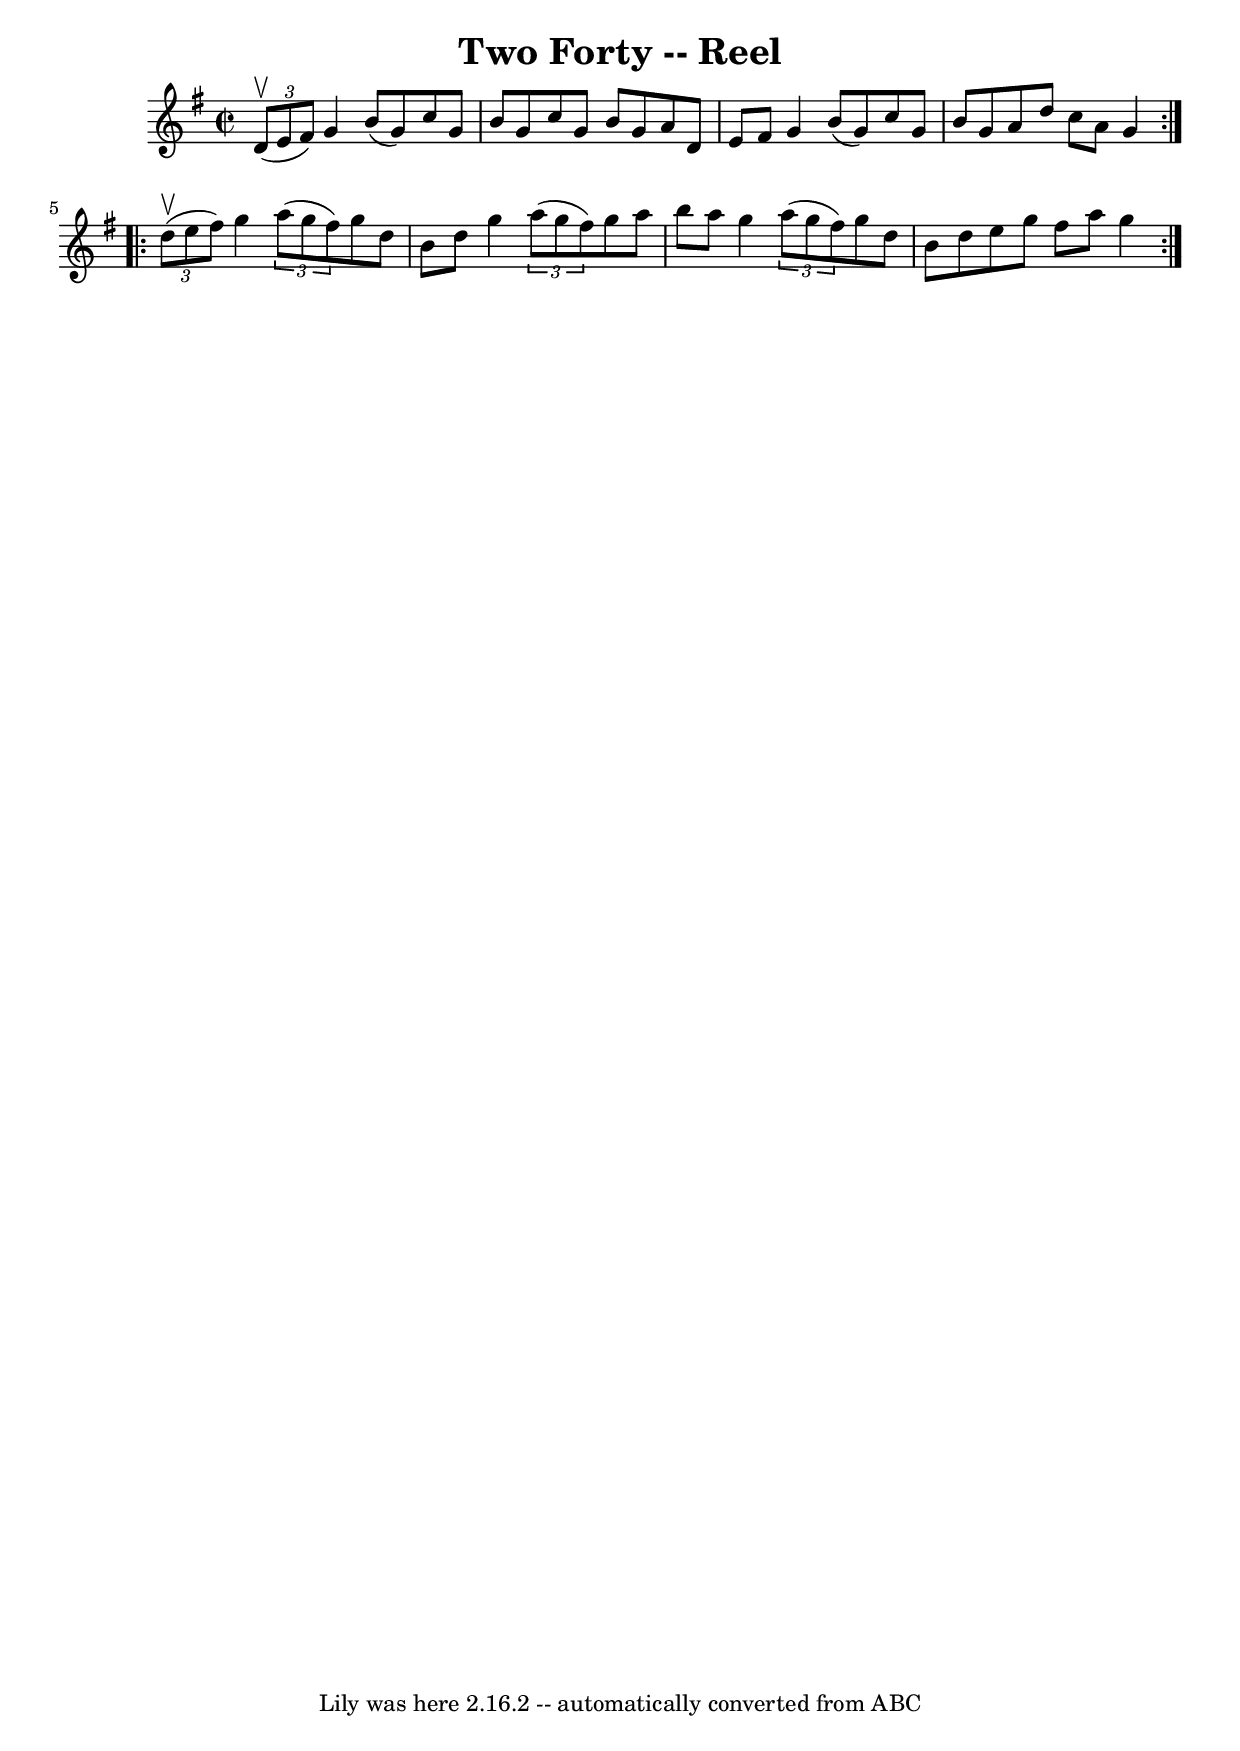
\version "2.16.2"
\include "Mammoth.ily"
\header {
  %% book = "Ryan's Mammoth Collection"
  crossRefNumber = "1"
  footnotes = "\\\\148"
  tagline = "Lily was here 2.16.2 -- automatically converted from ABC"
  title = "Two Forty -- Reel"

}
voicedefault =  {



  \repeat volta 2 {

    \override Staff.TimeSignature #'style = #'C
    \time 2/2 
    \key g \major   \times 2/3 { d'8^\upbow(e'8 fis'8) 
			       } 
    |
    g'4 b'8 (g'8) c''8 g'8 b'8 g'8    |
    
    c''8 g'8 b'8 g'8 a'8 d'8 e'8 fis'8    |
    g'4    
    b'8 (g'8) c''8 g'8 b'8 g'8    |
    a'8 d''8 c''8   
    a'8 g'4    
  } 
  \repeat volta 2 {
    \times 2/3 { d''8^\upbow(e''8    
		 fis''8) 
	       } |
    g''4    \times 2/3 { a''8 (g''8 fis''8) 
		       }   
    g''8 d''8 b'8 d''8    |
    g''4    \times 2/3 { a''8 (g''8  
			 fis''8) 
		       } g''8 a''8 b''8 a''8    |
    g''4    
    \times 2/3 { a''8 (g''8 fis''8) 
	       } g''8 d''8 b'8 d''8    
    |
    e''8 g''8 fis''8 a''8 g''4    
  }   

}

\score{
  <<

    \context Staff="default"
    {
      \voicedefault 
      
    }

  >>
  \layout {
    
  }
  \midi {
  }

}
